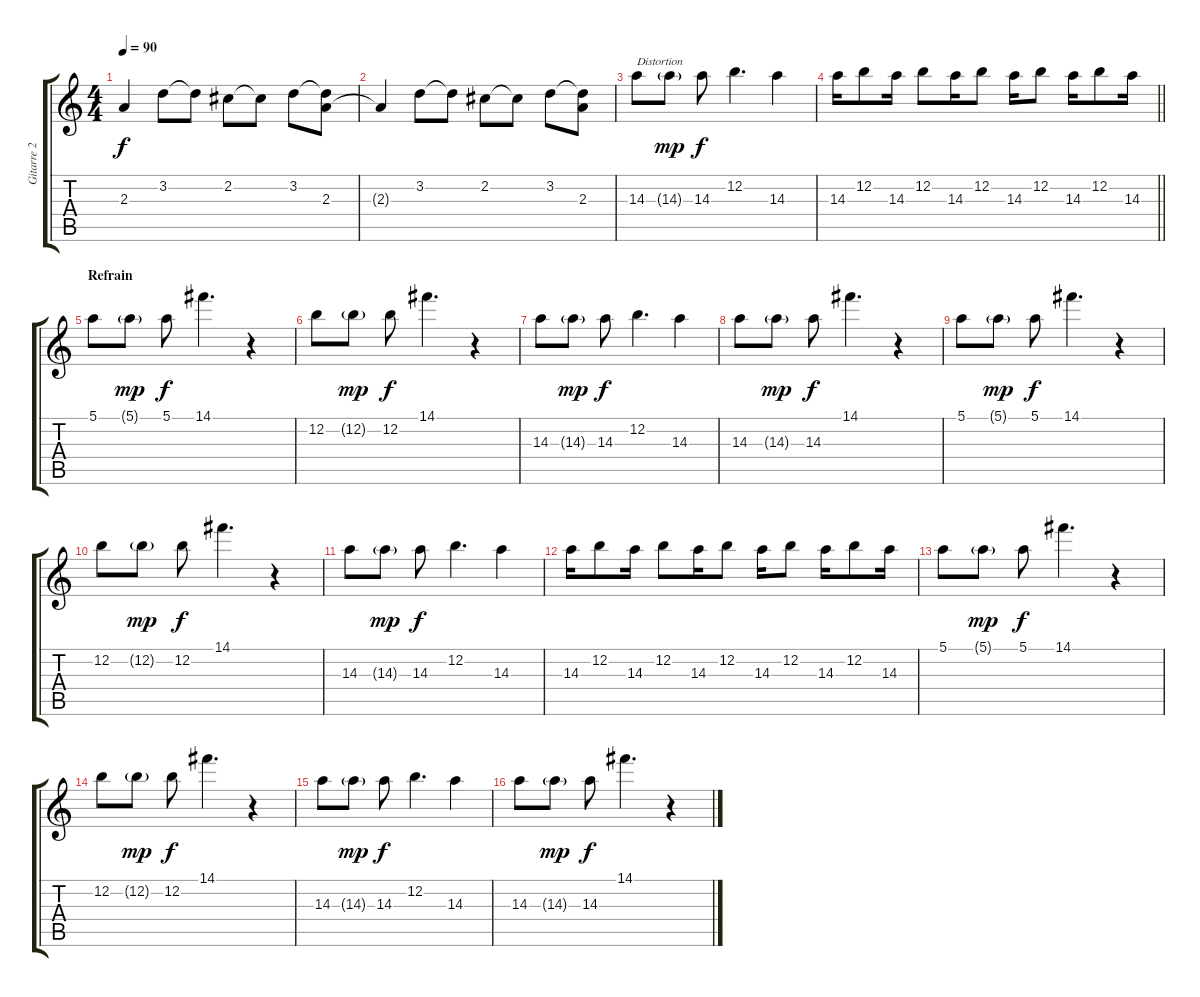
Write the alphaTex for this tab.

\track ("Gitarre 2" "Gitarre 2") {instrument electricguitarclean}
\staff {score tabs}
\tuning (E4 B3 G3 D3 A2 D2) {hide}
\ts (4 4)
\tempo 90
\clef g2
\ks c
2.3{t}.4{dy f} 3.2.8 3.2{t}.8 2.2.8 2.2{t}.8 3.2.8 (3.2{t} 2.3).8 |
2.3{t}.4 3.2.8 3.2{t}.8 2.2.8 2.2{t}.8 3.2.8 (3.2{t} 2.3).8 |
14.3.8{txt "Distortion" volume 13 instrument distortionguitar} 14.3{g}.8{dy mp} 14.3.8{dy f} 12.2.4{d} 14.3.4 |
\barLineRight lightlight
14.3.16 12.2.8 14.3.16 12.2.8 14.3.16 12.2.8 14.3.16 12.2.8 14.3.16 12.2.8 14.3.16 |
\section ("" "Refrain")
5.1.8 5.1{g}.8{dy mp} 5.1.8{dy f} 14.1.4{d} r.4 |
12.2.8 12.2{g}.8{dy mp} 12.2.8{dy f} 14.1.4{d} r.4 |
14.3.8 14.3{g}.8{dy mp} 14.3.8{dy f} 12.2.4{d} 14.3.4 |
14.3.8 14.3{g}.8{dy mp} 14.3.8{dy f} 14.1.4{d} r.4 |
5.1.8 5.1{g}.8{dy mp} 5.1.8{dy f} 14.1.4{d} r.4 |
12.2.8 12.2{g}.8{dy mp} 12.2.8{dy f} 14.1.4{d} r.4 |
14.3.8 14.3{g}.8{dy mp} 14.3.8{dy f} 12.2.4{d} 14.3.4 |
14.3.16 12.2.8 14.3.16 12.2.8 14.3.16 12.2.8 14.3.16 12.2.8 14.3.16 12.2.8 14.3.16 |
5.1.8 5.1{g}.8{dy mp} 5.1.8{dy f} 14.1.4{d} r.4 |
12.2.8 12.2{g}.8{dy mp} 12.2.8{dy f} 14.1.4{d} r.4 |
14.3.8 14.3{g}.8{dy mp} 14.3.8{dy f} 12.2.4{d} 14.3.4 |
14.3.8 14.3{g}.8{dy mp} 14.3.8{dy f} 14.1.4{d} r.4
